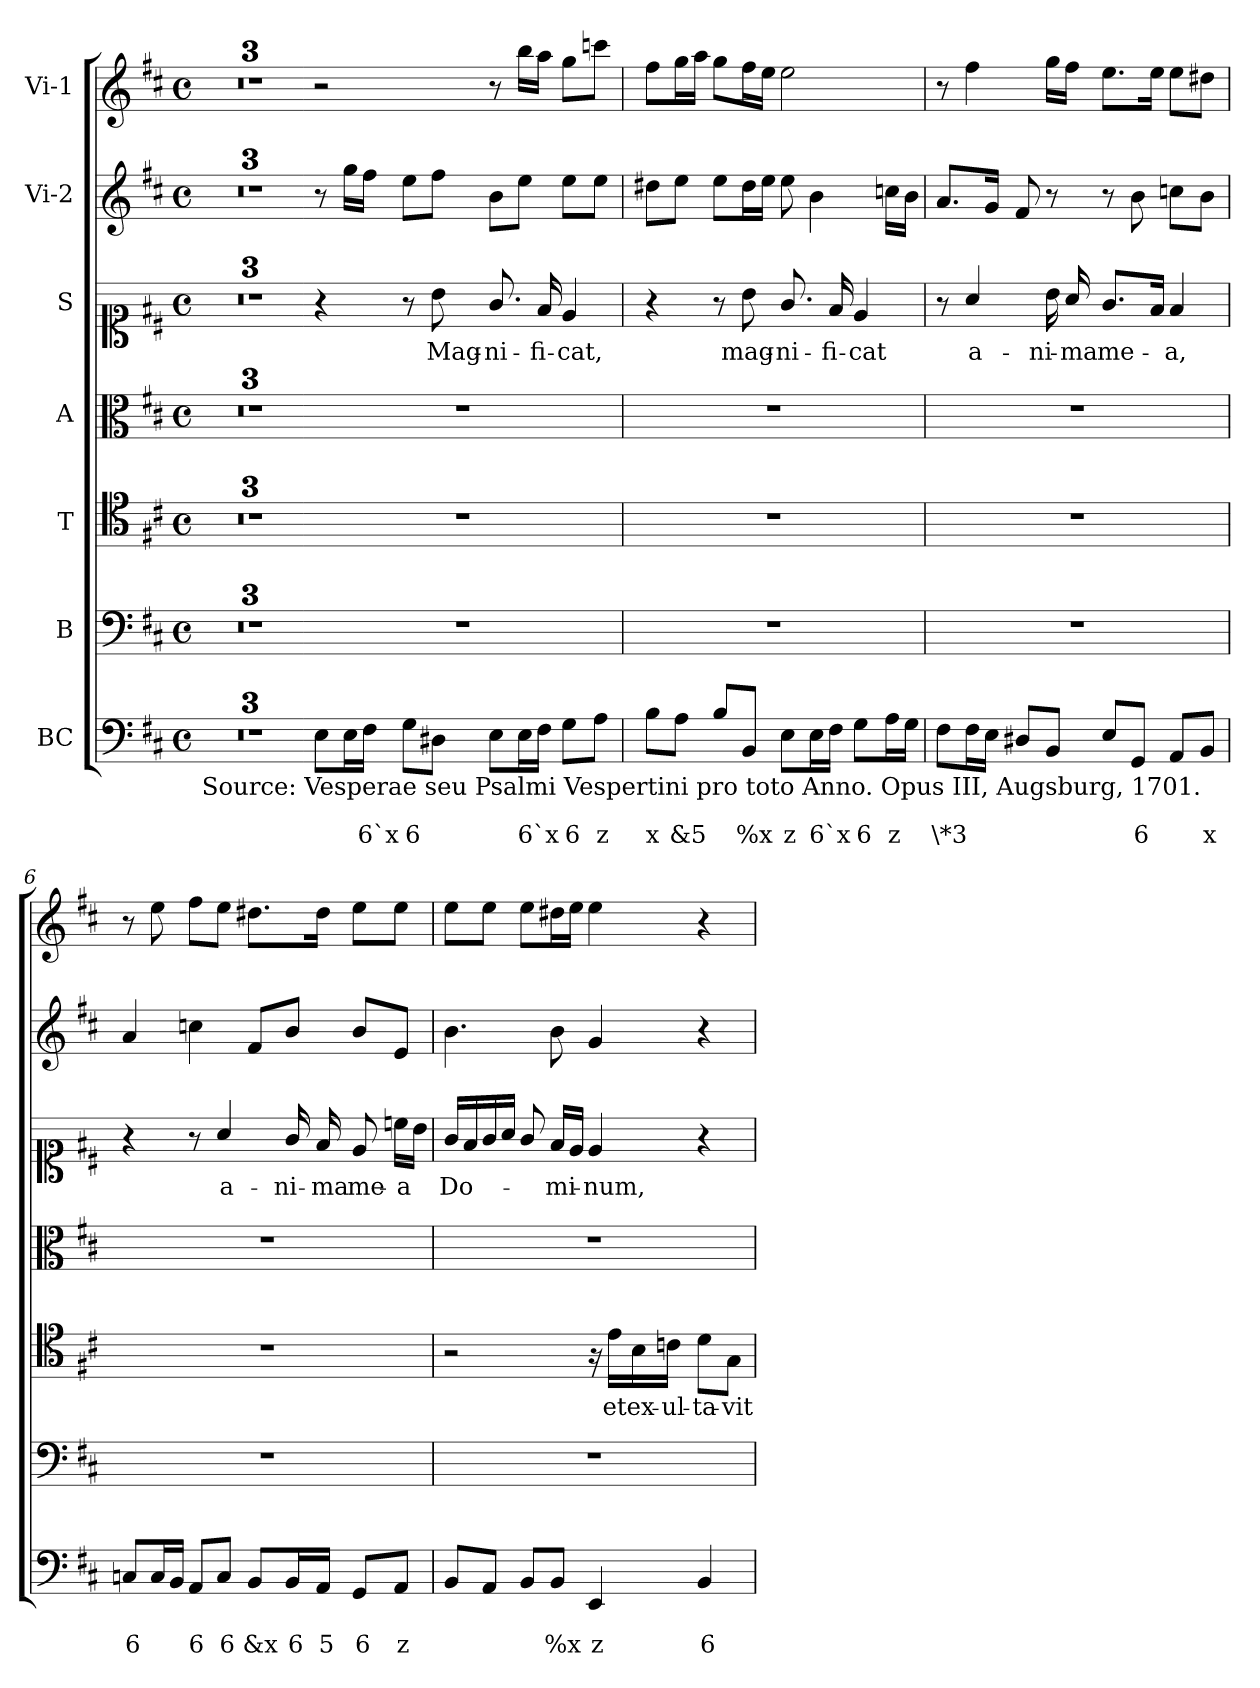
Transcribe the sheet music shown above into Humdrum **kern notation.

**kern	**text	**text	**kern	**kern	**text	**kern	**kern	**text	**kern	**kern
*part7	*part7	*part7	*part6	*part5	*part5	*part4	*part3	*part3	*part2	*part1
*staff7	*staff7	*staff7	*staff6	*staff5	*staff5	*staff4	*staff3	*staff3	*staff2	*staff1
*I"BC	*	*	*I"B	*I"T	*	*I"A	*I"S	*	*I"Vi-2	*I"Vi-1
*clefF4	*	*	*clefF4	*clefC4	*	*clefC3	*clefC1	*	*clefG2	*clefG2
*k[f#c#]	*	*	*k[f#c#]	*k[f#c#]	*	*k[f#c#]	*k[f#c#]	*	*k[f#c#]	*k[f#c#]
*D:	*	*	*D:	*D:	*	*D:	*D:	*	*D:	*D:
*M4/4	*	*	*M4/4	*M4/4	*	*M4/4	*M4/4	*	*M4/4	*M4/4
*met(c)	*	*	*met(c)	*met(c)	*	*met(c)	*met(c)	*	*met(c)	*met(c)
=1	=1	=1	=1	=1	=1	=1	=1	=1	=1	=1
!LO:TX:b:t=Source&colon; Vesperae seu Psalmi Vespertini pro toto Anno. Opus III, Augsburg, 1701.	!	!	!	!	!	!	!	!	!	!
1ryy	.	.	1ryy	1ryy	.	1ryy	1ryy	.	1ryy	1ryy
=2	=2	=2	=2	=2	=2	=2	=2	=2	=2	=2
1r	.	.	1r	1r	.	1r	1r	.	1r	1r
=3	=3	=3	=3	=3	=3	=3	=3	=3	=3	=3
*	*	*	*	*clefGv2	*	*clefG2	*clefG2	*	*	*
1ryy	.	.	1ryy	1ryy	.	1ryy	1ryy	.	1ryy	1ryy
=3X1-	=3X1-	=3X1-	=3X1-	=3X1-	=3X1-	=3X1-	=3X1-	=3X1-	=3X1-	=3X1-
8E\L	.	.	1r	1r	.	1r	4r	.	8r	2r
16E\L	.	.	.	.	.	.	.	.	16gg\LL	.
!	!	!LO:LY:b	!	!	!	!	!	!	!	!
16F#\JJ	.	6`x	.	.	.	.	.	.	16ff#\JJ	.
!	!	!LO:LY:b	!	!	!	!	!	!	!	!
8G\L	.	6	.	.	.	.	8r	.	8ee\L	.
!	!	!	!	!	!	!	!	!LO:LY:b	!	!
8D#X\J	.	.	.	.	.	.	8b\	Mag-	8ff#\J	.
!	!	!	!	!	!	!	!	!LO:LY:b	!	!
8E\L	.	.	.	.	.	.	8.g/	-ni-	8b\L	8r
16E\L	.	.	.	.	.	.	.	.	8ee\J	16bb\LL
!	!	!LO:LY:b	!	!	!	!	!	!LO:LY:b	!	!
16F#\JJ	.	6`x	.	.	.	.	16f#/	-fi-	.	16aa\JJ
!	!	!LO:LY:b	!	!	!	!	!	!LO:LY:b	!	!
8G\L	.	6	.	.	.	.	4e/	-cat,	8ee\L	8gg\L
!	!	!LO:LY:b	!	!	!	!	!	!	!	!
8A\J	.	z	.	.	.	.	.	.	8ee\J	8cccn\J
=4	=4	=4	=4	=4	=4	=4	=4	=4	=4	=4
!	!	!LO:LY:b	!	!	!	!	!	!	!	!
8B\L	.	x	1r	1r	.	1r	4r	.	8dd#X\L	8ff#\L
!	!	!LO:LY:b	!	!	!	!	!	!	!	!
8A\J	.	&5	.	.	.	.	.	.	8ee\J	16gg\L
.	.	.	.	.	.	.	.	.	.	16aa\JJ
8B/L	.	.	.	.	.	.	8r	.	8ee\L	8gg\L
!	!	!LO:LY:b	!	!	!	!	!	!LO:LY:b	!	!
8BB/J	.	%x	.	.	.	.	8b\	mag-	16dd#\L	16ff#\L
.	.	.	.	.	.	.	.	.	16ee\JJ	16ee\JJ
!	!	!LO:LY:b	!	!	!	!	!	!LO:LY:b	!	!
8E\L	.	z	.	.	.	.	8.g/	-ni-	8ee\	2ee\
16E\L	.	.	.	.	.	.	.	.	4b\	.
!	!	!LO:LY:b	!	!	!	!	!	!LO:LY:b	!	!
16F#\JJ	.	6`x	.	.	.	.	16f#/	-fi-	.	.
!	!	!LO:LY:b	!	!	!	!	!	!LO:LY:b	!	!
8G\L	.	6	.	.	.	.	4e/	-cat	.	.
!	!	!LO:LY:b	!	!	!	!	!	!	!	!
16A\L	.	z	.	.	.	.	.	.	16ccn\LL	.
16G\JJ	.	.	.	.	.	.	.	.	16b\JJ	.
=5	=5	=5	=5	=5	=5	=5	=5	=5	=5	=5
!	!	!LO:LY:b	!	!	!	!	!	!	!	!
8F#\L	.	\*3	1r	1r	.	1r	8r	.	8.a/L	8r
!	!	!	!	!	!	!	!	!LO:LY:b	!	!
16F#\L	.	.	.	.	.	.	4a/	a-	.	4ff#\
16E\JJ	.	.	.	.	.	.	.	.	16g/Jk	.
8D#X/L	.	.	.	.	.	.	.	.	8f#/	.
!	!	!	!	!	!	!	!	!LO:LY:b	!	!
8BB/J	.	.	.	.	.	.	16b\	-ni-	8r	16gg\LL
!	!	!	!	!	!	!	!	!LO:LY:b	!	!
.	.	.	.	.	.	.	16a/	-ma	.	16ff#\JJ
!	!	!	!	!	!	!	!	!LO:LY:b	!	!
8E/L	.	.	.	.	.	.	8.g/L	me-	8r	8.ee\L
!	!	!LO:LY:b	!	!	!	!	!	!	!	!
8GG/J	.	6	.	.	.	.	.	.	8b\	.
.	.	.	.	.	.	.	16f#/Jk	.	.	16ee\Jk
!	!	!	!	!	!	!	!	!LO:LY:b	!	!
8AA/L	.	.	.	.	.	.	4f#/	-a,	8ccn\L	8ee\L
!	!	!LO:LY:b	!	!	!	!	!	!	!	!
8BB/J	.	x	.	.	.	.	.	.	8b\J	8dd#X\J
!!LO:LB:g=z
=6	=6	=6	=6	=6	=6	=6	=6	=6	=6	=6
!	!	!LO:LY:b	!	!	!	!	!	!	!	!
8Cn/L	.	6	1r	1r	.	1r	4r	.	4a/	8r
16C/L	.	.	.	.	.	.	.	.	.	8ee\
16BB/JJ	.	.	.	.	.	.	.	.	.	.
!	!	!LO:LY:b	!	!	!	!	!	!	!	!
8AA/L	.	6	.	.	.	.	8r	.	4ccn\	8ff#\L
!	!	!LO:LY:b	!	!	!	!	!	!LO:LY:b	!	!
8C/J	.	6	.	.	.	.	4a/	a-	.	8ee\J
!	!	!LO:LY:b	!	!	!	!	!	!	!	!
8BB/L	.	&x	.	.	.	.	.	.	8f#/L	8.dd#X\L
!	!	!LO:LY:b	!	!	!	!	!	!LO:LY:b	!	!
16BB/L	.	6	.	.	.	.	16g/	-ni-	8b/J	.
!	!	!LO:LY:b	!	!	!	!	!	!LO:LY:b	!	!
16AA/JJ	.	5	.	.	.	.	16f#/	-ma	.	16dd#\Jk
!	!	!LO:LY:b	!	!	!	!	!	!LO:LY:b	!	!
8GG/L	.	6	.	.	.	.	8e/	me-	8b/L	8ee\L
!	!	!LO:LY:b	!	!	!	!	!	!LO:LY:b	!	!
8AA/J	.	z	.	.	.	.	16ccn\LL	-a	8e/J	8ee\J
.	.	.	.	.	.	.	16b\JJ	.	.	.
=7	=7	=7	=7	=7	=7	=7	=7	=7	=7	=7
!	!	!	!	!	!	!	!	!LO:LY:b	!	!
8BB/L	.	.	1r	2r	.	1r	16g/LL	Do-	4.b\	8ee\L
.	.	.	.	.	.	.	16f#/	.	.	.
8AA/J	.	.	.	.	.	.	16g/	.	.	8ee\J
.	.	.	.	.	.	.	16a/JJ	.	.	.
8BB/L	.	.	.	.	.	.	8g/	.	.	8ee\L
!	!	!LO:LY:b	!	!	!	!	!	!LO:LY:b	!	!
8BB/J	.	%x	.	.	.	.	16f#/LL	-mi-	8b\	16dd#X\L
.	.	.	.	.	.	.	16e/JJ	.	.	16ee\JJ
!	!	!LO:LY:b	!	!	!	!	!	!LO:LY:b	!	!
4EE/	.	z	.	16r	.	.	4e/	-num,	4g/	4ee\
!	!	!	!	!	!LO:LY:b	!	!	!	!	!
.	.	.	.	16e\LL	et	.	.	.	.	.
!	!	!	!	!	!LO:LY:b	!	!	!	!	!
.	.	.	.	16B\	ex-	.	.	.	.	.
!	!	!	!	!	!LO:LY:b	!	!	!	!	!
.	.	.	.	16cn\JJ	-ul-	.	.	.	.	.
!	!	!LO:LY:b	!	!	!LO:LY:b	!	!	!	!	!
4BB/	.	6	.	8d\L	-ta-	.	4r	.	4r	4r
!	!	!	!	!	!LO:LY:b	!	!	!	!	!
.	.	.	.	8G\J	-vit	.	.	.	.	.
=	=	=	=	=	=	=	=	=	=	=
*-	*-	*-	*-	*-	*-	*-	*-	*-	*-	*-
